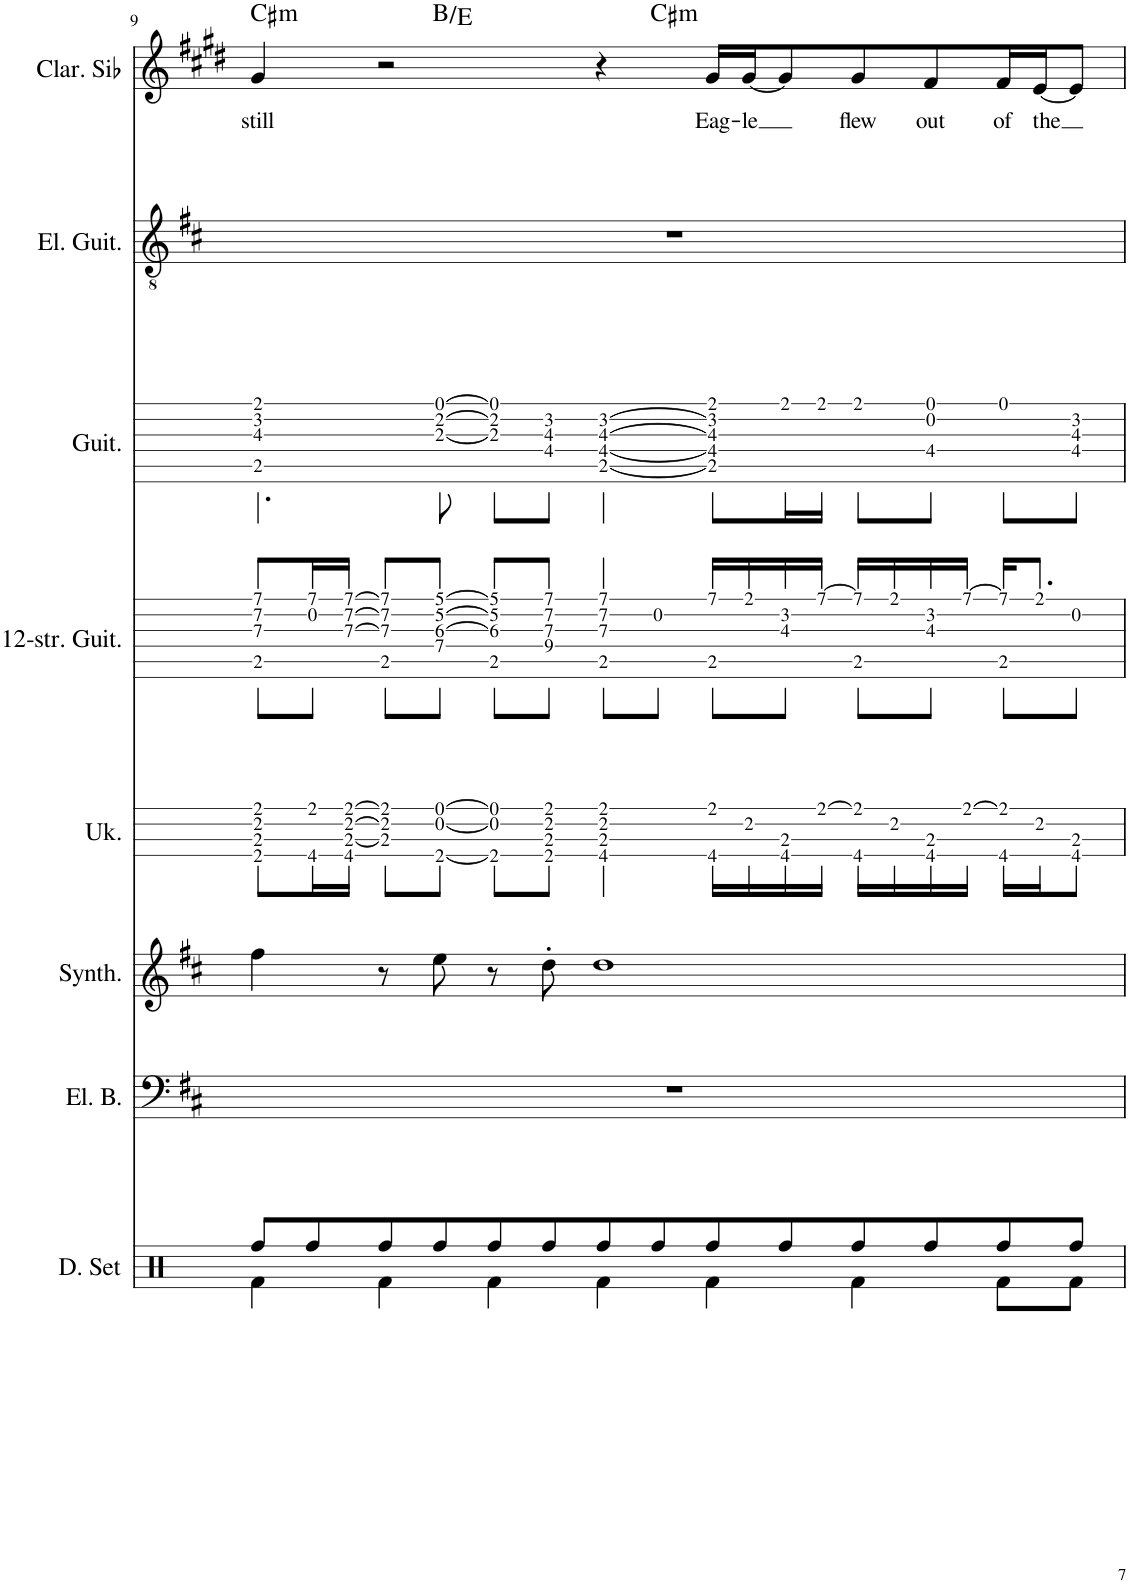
**kern	**kern	**kern	**kern	**kern	**kern	**kern	**kern	**text	**harte
*part8	*part7	*part6	*part5	*part4	*part3	*part2	*part1	*part1	*part1
*staff8	*staff7	*staff6	*staff5	*staff4	*staff3	*staff2	*staff1	*staff1	*
*I"Drumset	*I"5-str. Electric Bass	*I"String Synthesizer	*I"Ukulele	*I"12-string Guitar	*I"Acoustic Guitar	*I"Electric Guitar	*I"Clarinette en Sib	*	*
*I'D. Set	*I'El. B.	*I'Synth.	*I'Uk.	*I'12-str. Guit.	*I'Guit.	*I'El. Guit.	*I'Clar. Sib	*	*
!!LO:PB:g=z
*clefX	*clefF4	*clefG2	*	*	*	*clefGv2	*clefG2	*	*
*	*Trd7c12	*	*	*	*	*	*Trd1c2	*	*
*k[]	*k[f#c#]	*k[f#c#]	*k[f#c#]	*k[f#c#]	*k[f#c#]	*k[f#c#]	*k[f#c#g#d#]	*	*
*M7/4	*M7/4	*M7/4	*M7/4	*M7/4	*M7/4	*M7/4	*M7/4	*	*
=9	=9	=9	=9	=9	=9	=9	=9	=9	=9
*^	*	*	*	*^	*	*	*	*	*
!	!	!	!	!	!	!	!	!	!	!LO:LY:b	!LO:H:kt=m
*	*	*	*	*	*	*	*	*	*^	*	*
*	*	*	*	*	*	*	*	*	*	*^	*	*
8Rff/L	4Rf\	1..r	4ff#\	8A\ 8d\ 8f#\ 8b\L	8d/ 8f#/ 8b/L	8BB\L	4.BB\ 4.B\ 4.d\ 4.f#\	1..r	4g#/	4.ryy	2..ryy	still	C#:min
8Rff/	.	.	.	16B\ 16b\L	16b/L	8B\J	.	.	.	.	.	.	.
.	.	.	.	16B\ [16d\ [16f#\ [16b\JJ	[16d/ [16f#/ [16b/JJ	.	.	.	.	.	.	.	.
8Rff/	4Rf\	.	8r	8d\] 8f#\] 8b\]L	8d/] 8f#/] 8b/]L	8BB\L	.	.	2r	.	.	.	.
8Rff/	.	.	8ee\	[8A\ [8e\ [8a\J	[8c#/ [8e/ [8a/J	8A\J	[8A\ [8c#\ [8e\	.	.	1ryy	.	.	B:maj/4
8Rff/	4Rf\	.	8r	8A\] 8e\] 8a\]L	8c#/] 8e/] 8a/]L	8BB\L	8A\] 8c#\] 8e\]L	.	.	.	.	.	.
8Rff/	.	.	8dd'\	8A\ 8d\ 8f#\ 8b\J	8d/ 8f#/ 8b/J	8B\J	8F#\ 8B\ 8d\J	.	.	.	.	.	.
8Rff/	4Rf\	.	1dd	4B\ 4d\ 4f#\ 4b\	4d/ 4f#/ 4b/	8BB\L	[4BB\ [4F#\ [4B\ [4d\	.	4r	.	.	.	.
!	!	!	!	!	!	!	!	!	!	!	!	!	!LO:H:kt=m
8Rff/	.	.	.	.	.	8B\J	.	.	.	.	2..ryy	.	C#:min
!	!	!	!	!	!	!	!	!	!	!	!	!LO:LY:b	!
8Rff/	4Rf\	.	.	16B\ 16b\LL	16b/LL	8BB\L	8BB\] 8F#\] 8B\] 8d\] 8f#\L	.	16g#/LL	.	.	Eag-	.
!	!	!	!	!	!	!	!	!	!	!	!	!LO:LY:b	!
.	.	.	.	16f#\	16f#/	.	.	.	[16g#/J	.	.	-le	.
8Rff/	.	.	.	16B\ 16d\	16d/	8B\J	16f#\L	.	8g#/]	.	.	.	.
.	.	.	.	[16b\JJ	[16b/JJ	.	16f#\JJ	.	.	.	.	.	.
!	!	!	!	!	!	!	!	!	!	!	!	!LO:LY:b	!
8Rff/	4Rf\	.	.	16B\ 16b\]LL	16b/LL]	8BB\L	8f#\L	.	8g#/	.	.	flew	.
.	.	.	.	16f#\	16f#/	.	.	.	.	.	.	.	.
!	!	!	!	!	!	!	!	!	!	!	!	!LO:LY:b	!
8Rff/	.	.	.	16B\ 16d\	16d/	8B\J	8F#\ 8B\ 8e\J	.	8f#/	4.ryy	.	out	.
.	.	.	.	[16b\JJ	[16b/JJ	.	.	.	.	.	.	.	.
!	!	!	!	!	!	!	!	!	!	!	!	!LO:LY:b	!
8Rff/	8Rf\L	.	.	16B\ 16b\]LL	16b/KL]	8BB\L	8e\L	.	16f#/L	.	.	of	.
!	!	!	!	!	!	!	!	!	!	!	!	!LO:LY:b	!
.	.	.	.	16f#\J	8.f#/J	.	.	.	[16e/J	.	.	the	.
8Rff/J	8Rf\J	.	.	8B\ 8d\J	.	8B\J	8F#\ 8B\ 8d\J	.	8e/J]	.	.	.	.
*v	*v	*	*	*	*v	*v	*	*	*v	*v	*v	*	*
=	=	=	=	=	=	=	=	=	=
*-	*-	*-	*-	*-	*-	*-	*-	*-	*-
